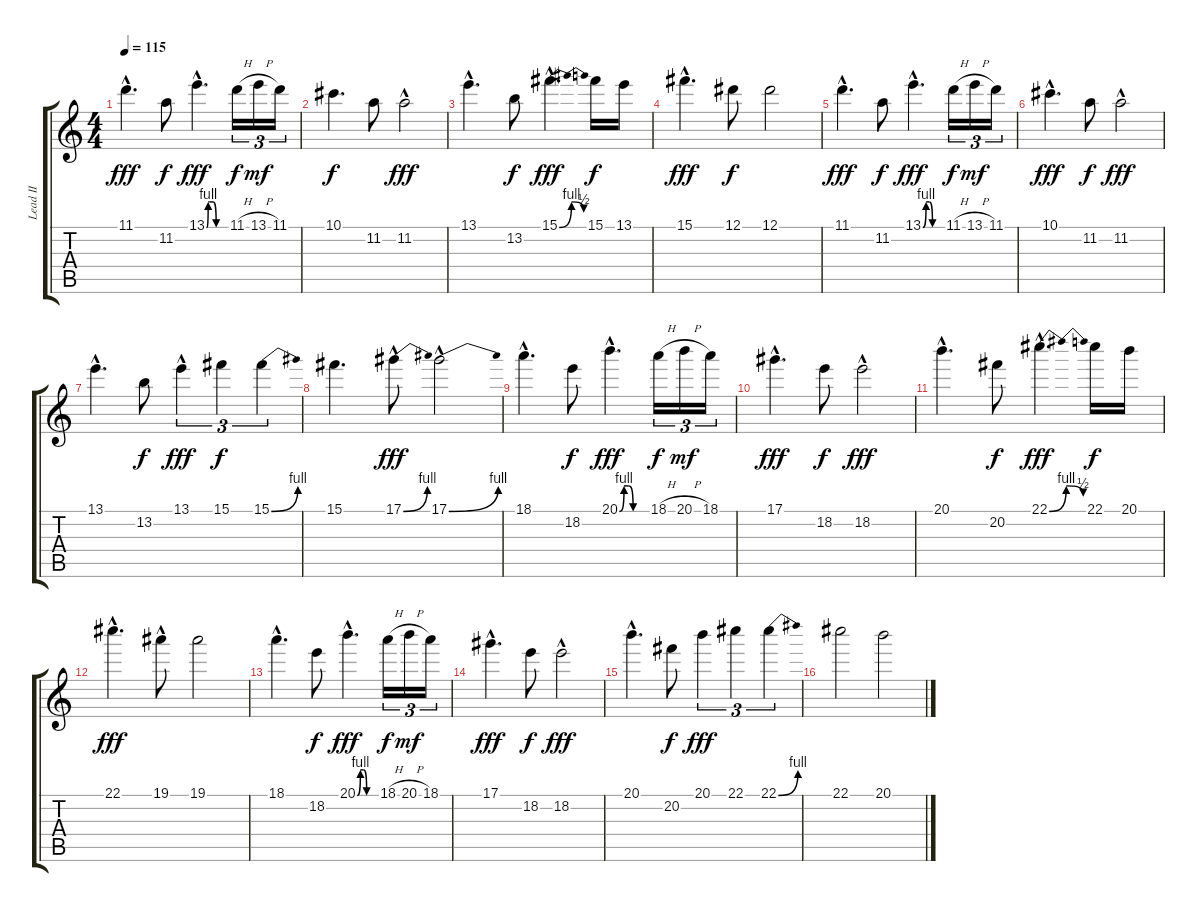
\track ("Lead II" "Lead II") {instrument distortionguitar}
\staff {score tabs}
\tuning (Eb4 Bb3 Gb3 Db3 Ab2 Eb2) {hide}
\ts (4 4)
\tempo 115
\clef g2
\ks c
11.1{hac}.4{d dy fff} 11.2.8{dy f} 13.1{be (custom 0 0 5 4 10 4 20 4 30 0 60 0) hac}.4{d dy fff} 11.1{h}.16{tu (3 2) dy f} 13.1{h}.16{tu (3 2) dy mf} 11.1.16{tu (3 2)} |
10.1.4{d dy f} 11.2.8 11.2{hac}.2{dy fff} |
13.1{hac}.4{d} 13.2.8{dy f} 15.1{be (bendrelease 0 0 10 4 30 4 60 2) hac}.4{d dy fff} 15.1.16{dy f} 13.1.16 |
15.1{hac}.4{d dy fff} 12.1.8{dy f} 12.1.2 |
11.1{hac}.4{d dy fff} 11.2.8{dy f} 13.1{be (custom 0 0 10 4 20 4 30 0 60 0) hac}.4{d dy fff} 11.1{h}.16{tu (3 2) dy f} 13.1{h}.16{tu (3 2) dy mf} 11.1.16{tu (3 2)} |
10.1{hac}.4{d dy fff} 11.2.8{dy f} 11.2{hac}.2{dy fff} |
13.1{hac}.4{d} 13.2.8{dy f} 13.1{hac}.4{tu (3 2) dy fff} 15.1.4{tu (3 2) dy f} 15.1{be (bend 0 0 60 4)}.4{tu (3 2)} |
15.1.4{d} 17.1{be (bend 0 0 60 4) hac}.8{dy fff} 17.1{be (bend 0 0 60 4) hac}.2 |
18.1{hac}.4{d} 18.2.8{dy f} 20.1{be (custom 0 0 10 4 20 4 30 0 60 0) hac}.4{d dy fff} 18.1{h}.16{tu (3 2) dy f} 20.1{h}.16{tu (3 2) dy mf} 18.1.16{tu (3 2)} |
17.1{hac}.4{d dy fff} 18.2.8{dy f} 18.2{hac}.2{dy fff} |
20.1{hac}.4{d} 20.2.8{dy f} 22.1{be (bendrelease 0 0 10 4 45 4 60 2) hac}.4{d dy fff} 22.1.16{dy f} 20.1.16 |
22.1{hac}.4{d dy fff} 19.1{hac}.8 19.1.2 |
18.1{hac}.4{d} 18.2.8{dy f} 20.1{be (custom 0 0 10 4 20 4 30 0 60 0) hac}.4{d dy fff} 18.1{h}.16{tu (3 2) dy f} 20.1{h}.16{tu (3 2) dy mf} 18.1.16{tu (3 2)} |
17.1{hac}.4{d dy fff} 18.2.8{dy f} 18.2{hac}.2{dy fff} |
20.1{hac}.4{d} 20.2.8{dy f} 20.1.4{tu (3 2) dy fff} 22.1.4{tu (3 2)} 22.1{be (bend 0 0 60 4)}.4{tu (3 2)} |
22.1.2 20.1.2
